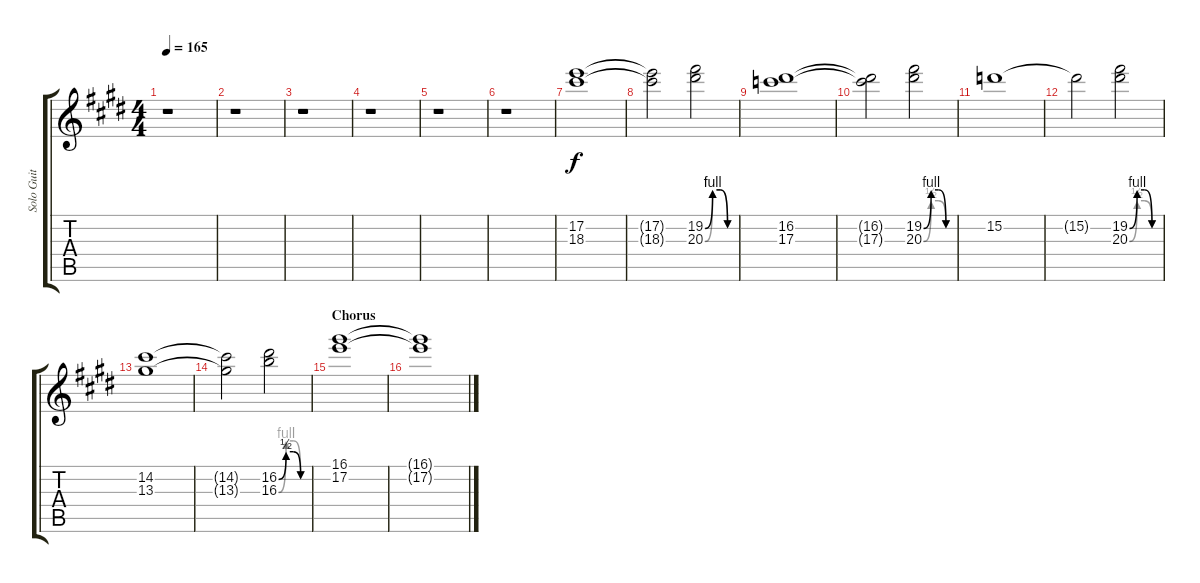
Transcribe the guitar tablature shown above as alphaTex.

\track ("Solo Guit" "Solo Guit") {instrument distortionguitar}
\staff {score tabs}
\tuning (E4 B3 G3 D3 A2 E2) {hide}
\ts (4 4)
\tempo 165
\clef g2
\ks e
r.1{dy f} |
r.1 |
r.1 |
r.1 |
r.1 |
r.1 |
(17.2 18.3).1 |
(17.2{t} 18.3{t}).2 (19.2{be (custom 0 0 15 4 30 4 45 0 60 0)} 20.3{be (custom 0 0 15 4 30 4 45 0 60 0)}).2 |
(16.2 17.3).1 |
(16.2{t} 17.3{t}).2 (19.2{be (custom 0 0 15 4 30 4 45 0 60 0)} 20.3{be (custom 0 0 15 2 30 2 45 0 60 0)}).2 |
15.2.1 |
15.2{t}.2 (19.2{be (custom 0 0 15 4 30 4 45 0 60 0)} 20.3{be (custom 0 0 15 2 30 2 45 0 60 0)}).2 |
(14.2 13.3).1 |
(14.2{t} 13.3{t}).2 (16.2{be (custom 0 0 15 2 30 2 45 0 60 0)} 16.3{be (custom 0 0 15 4 30 4 45 0 60 0)}).2 |
\section ("" "Chorus")
(16.1 17.2).1 |
(16.1{t} 17.2{t}).1
